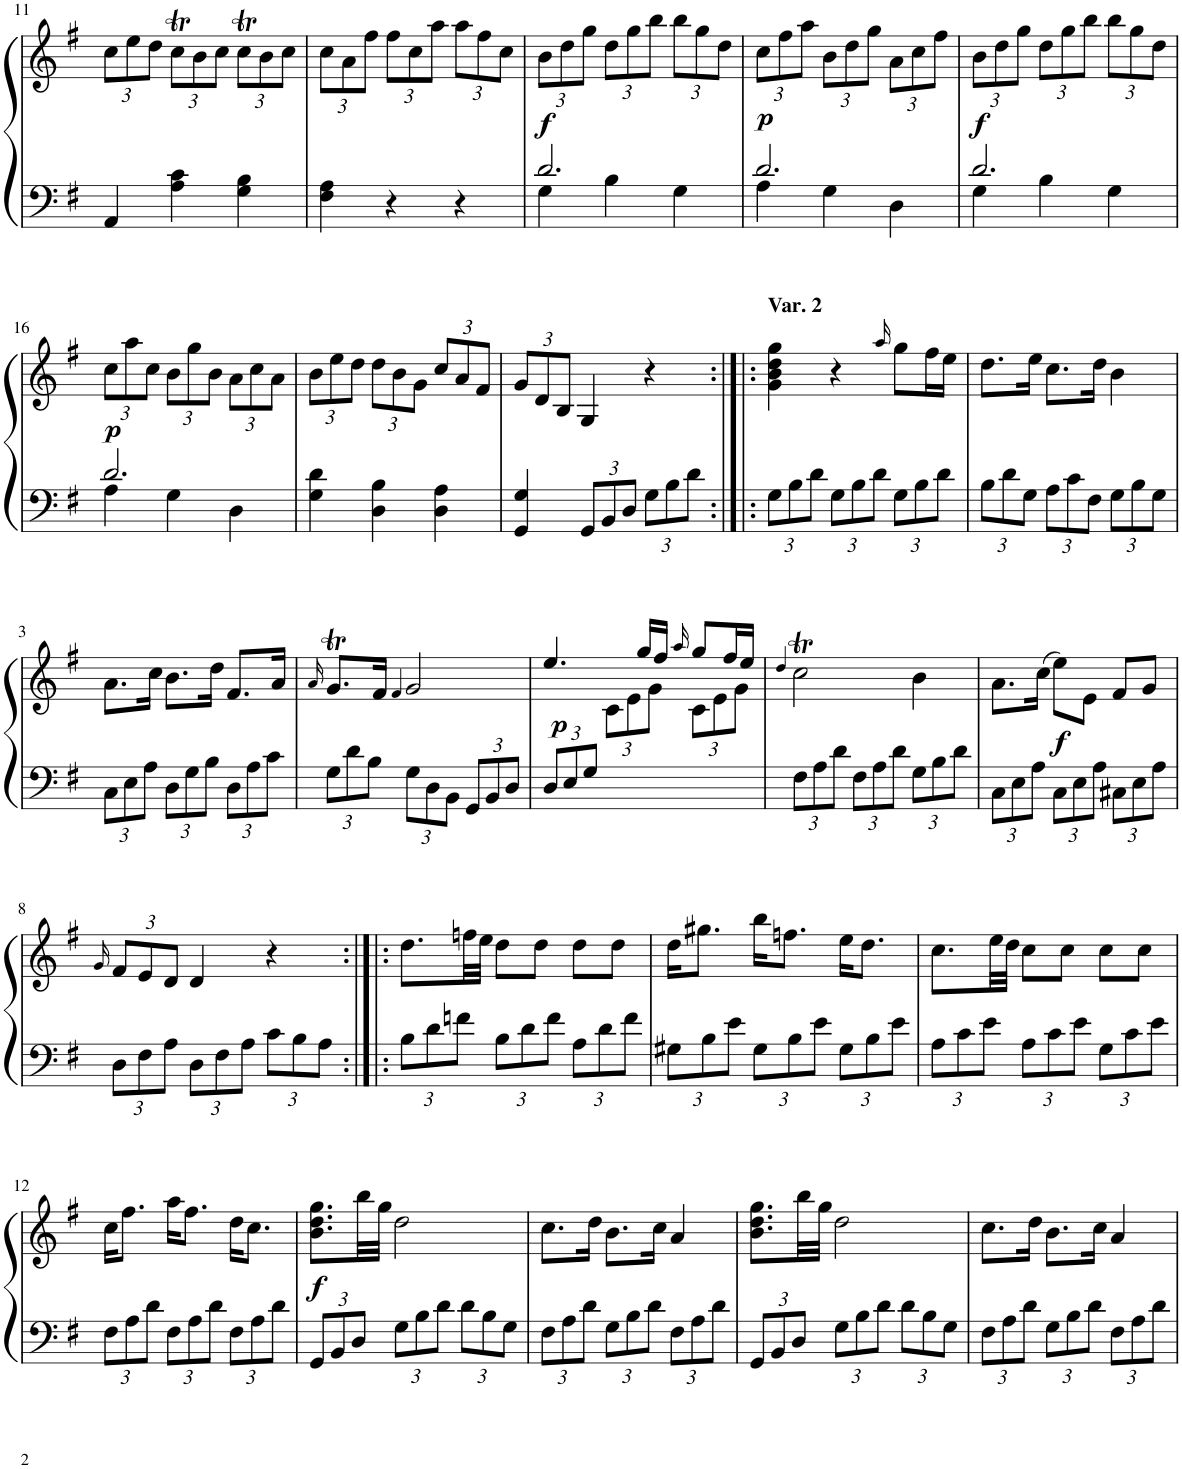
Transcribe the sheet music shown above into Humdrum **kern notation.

**kern	**kern	**dynam
*part1	*part1	*part1
*staff2	*staff1	*staff1/2
*I"Piano	*	*
*I'Pno.	*	*
!!LO:PB:g=z
*clefF4	*clefG2	*
*k[f#]	*k[f#]	*
*M3/4	*M3/4	*
*	*Xbrackettup	*
=11	=11	=11
4AA/	12cc\L	.
.	12ee\	.
.	12dd\J	.
4A\ 4c\	12ccT\L	.
.	12b\	.
.	12cc\J	.
4G\ 4B\	12ccT\L	.
.	12b\	.
.	12cc\J	.
=12	=12	=12
4F#\ 4A\	12cc\L	.
.	12a\	.
.	12ff#\J	.
4r	12ff#\L	.
.	12cc\	.
.	12aa\J	.
4r	12aa\L	.
.	12ff#\	.
.	12cc\J	.
=13	=13	=13
*^	*	*
!	!	!	!LO:DY:b
4G\	2.d/	12b\L	f
.	.	12dd\	.
.	.	12gg\J	.
4B\	.	12dd\L	.
.	.	12gg\	.
.	.	12bb\J	.
4G\	.	12bb\L	.
.	.	12gg\	.
.	.	12dd\J	.
=14	=14	=14	=14
!	!	!	!LO:DY:b
4A\	2.d/	12cc\L	p
.	.	12ff#\	.
.	.	12aa\J	.
4G\	.	12b\L	.
.	.	12dd\	.
.	.	12gg\J	.
4D\	.	12a\L	.
.	.	12cc\	.
.	.	12ff#\J	.
=15	=15	=15	=15
!	!	!	!LO:DY:b
4G\	2.d/	12b\L	f
.	.	12dd\	.
.	.	12gg\J	.
4B\	.	12dd\L	.
.	.	12gg\	.
.	.	12bb\J	.
4G\	.	12bb\L	.
.	.	12gg\	.
.	.	12dd\J	.
!!LO:LB:g=z
=16	=16	=16	=16
!	!	!	!LO:DY:b
4A\	2.d/	12cc\L	p
.	.	12aa\	.
.	.	12cc\J	.
4G\	.	12b\L	.
.	.	12gg\	.
.	.	12b\J	.
4D\	.	12a\L	.
.	.	12cc\	.
.	.	12a\J	.
*v	*v	*	*
=17	=17	=17
4G\ 4d\	12b\L	.
.	12ee\	.
.	12dd\J	.
4D\ 4B\	12dd\L	.
.	12b\	.
.	12g\J	.
4D\ 4A\	12cc/L	.
.	12a/	.
.	12f#/J	.
=18	=18	=18
4GG/ 4G/	12g/L	.
.	12d/	.
.	12B/J	.
*Xbrackettup	*	*
12GG/L	4G/	.
12BB/	.	.
12D/J	.	.
12G\L	4r	.
12B\	.	.
12d\J	.	.
=1:|!|:	=1:|!|:	=1:|!|:
!	!LO:TX:a:B:t=Var. 2	!
12G\L	4g\ 4b\ 4dd\ 4gg\	.
12B\	.	.
12d\J	.	.
12G\L	4r	.
12B\	.	.
12d\J	.	.
.	16qaa/	.
12G\L	8gg\L	.
12B\	.	.
.	16ff#\L	.
12d\J	.	.
.	16ee\JJ	.
=2	=2	=2
12B\L	8.dd\L	.
12d\	.	.
12G\J	.	.
.	16ee\Jk	.
12A\L	8.cc\L	.
12c\	.	.
12F#\J	.	.
.	16dd\Jk	.
12G\L	4b\	.
12B\	.	.
12G\J	.	.
!!LO:LB:g=z
=3	=3	=3
12C\L	8.a\L	.
12E\	.	.
12A\J	.	.
.	16cc\Jk	.
12D\L	8.b\L	.
12G\	.	.
12B\J	.	.
.	16dd\Jk	.
12D\L	8.f#/L	.
12A\	.	.
12c\J	.	.
.	16a/Jk	.
=4	=4	=4
.	16qa/	.
12G\L	8.gT/L	.
12d\	.	.
12B\J	.	.
.	16f#/Jk	.
.	4qf#/	.
12G\L	2g/	.
12D\	.	.
12BB\J	.	.
12GG/L	.	.
12BB/	.	.
12D/J	.	.
=5	=5	=5
*	*^	*
!	!	!	!LO:DY:b
12D/L	4.ee/	4ryy	p
12E/	.	.	.
12G/J	.	.	.
2ryy	.	12c\L	.
.	.	12e\	.
.	16gg/LL	.	.
.	.	12g\J	.
.	16ff#/JJ	.	.
.	16qaa/	.	.
.	8gg/L	12c\L	.
.	.	12e\	.
.	16ff#/L	.	.
.	.	12g\J	.
.	16ee/JJ	.	.
*	*v	*v	*
=6	=6	=6
.	4qdd/	.
12F#\L	2ccT\	.
12A\	.	.
12d\J	.	.
12F#\L	.	.
12A\	.	.
12d\J	.	.
12G\L	4b\	.
12B\	.	.
12d\J	.	.
=7	=7	=7
12C\L	8.a\L	.
12E\	.	.
12A\J	.	.
.	(16cc\Jk	.
!	!	!LO:DY:b
12C\L	8ee\L)	f
12E\	.	.
.	8e\J	.
12A\J	.	.
12C#X\L	8f#/L	.
12E\	.	.
.	8g/J	.
12A\J	.	.
!!LO:LB:g=z
=8	=8	=8
.	16qg/	.
12D\L	12f#/L	.
12F#\	12e/	.
12A\J	12d/J	.
12D\L	4d/	.
12F#\	.	.
12A\J	.	.
12c\L	4r	.
12B\	.	.
12A\J	.	.
=9:|!|:	=9:|!|:	=9:|!|:
12B\L	8.dd\L	.
12d\	.	.
12fn\J	.	.
.	32ffn\LL	.
.	32ee\JJJ	.
12B\L	8dd\L	.
12d\	.	.
.	8dd\J	.
12f\J	.	.
12A\L	8dd\L	.
12d\	.	.
.	8dd\J	.
12f\J	.	.
=10	=10	=10
12G#X\L	16dd\KL	.
.	8.gg#X\J	.
12B\	.	.
12e\J	.	.
12G#\L	16bb\KL	.
.	8.ffn\J	.
12B\	.	.
12e\J	.	.
12G#\L	16ee\KL	.
.	8.dd\J	.
12B\	.	.
12e\J	.	.
=11	=11	=11
12A\L	8.cc\L	.
12c\	.	.
12e\J	.	.
.	32ee\LL	.
.	32dd\JJJ	.
12A\L	8cc\L	.
12c\	.	.
.	8cc\J	.
12e\J	.	.
12G\L	8cc\L	.
12c\	.	.
.	8cc\J	.
12e\J	.	.
!!LO:LB:g=z
=12	=12	=12
12F#\L	16cc\KL	.
.	8.ff#\J	.
12A\	.	.
12d\J	.	.
12F#\L	16aa\KL	.
.	8.ff#\J	.
12A\	.	.
12d\J	.	.
12F#\L	16dd\KL	.
.	8.cc\J	.
12A\	.	.
12d\J	.	.
=13	=13	=13
!	!	!LO:DY:b
12GG/L	8.b\ 8.dd\ 8.gg\L	f
12BB/	.	.
12D/J	.	.
.	32bb\LL	.
.	32gg\JJJ	.
12G\L	2dd\	.
12B\	.	.
12d\J	.	.
12d\L	.	.
12B\	.	.
12G\J	.	.
=14	=14	=14
12F#\L	8.cc\L	.
12A\	.	.
12d\J	.	.
.	16dd\Jk	.
12G\L	8.b\L	.
12B\	.	.
12d\J	.	.
.	16cc\Jk	.
12F#\L	4a/	.
12A\	.	.
12d\J	.	.
=15	=15	=15
12GG/L	8.b\ 8.dd\ 8.gg\L	.
12BB/	.	.
12D/J	.	.
.	32bb\LL	.
.	32gg\JJJ	.
12G\L	2dd\	.
12B\	.	.
12d\J	.	.
12d\L	.	.
12B\	.	.
12G\J	.	.
=16	=16	=16
12F#\L	8.cc\L	.
12A\	.	.
12d\J	.	.
.	16dd\Jk	.
12G\L	8.b\L	.
12B\	.	.
12d\J	.	.
.	16cc\Jk	.
12F#\L	4a/	.
12A\	.	.
12d\J	.	.
=	=	=
*-	*-	*-
